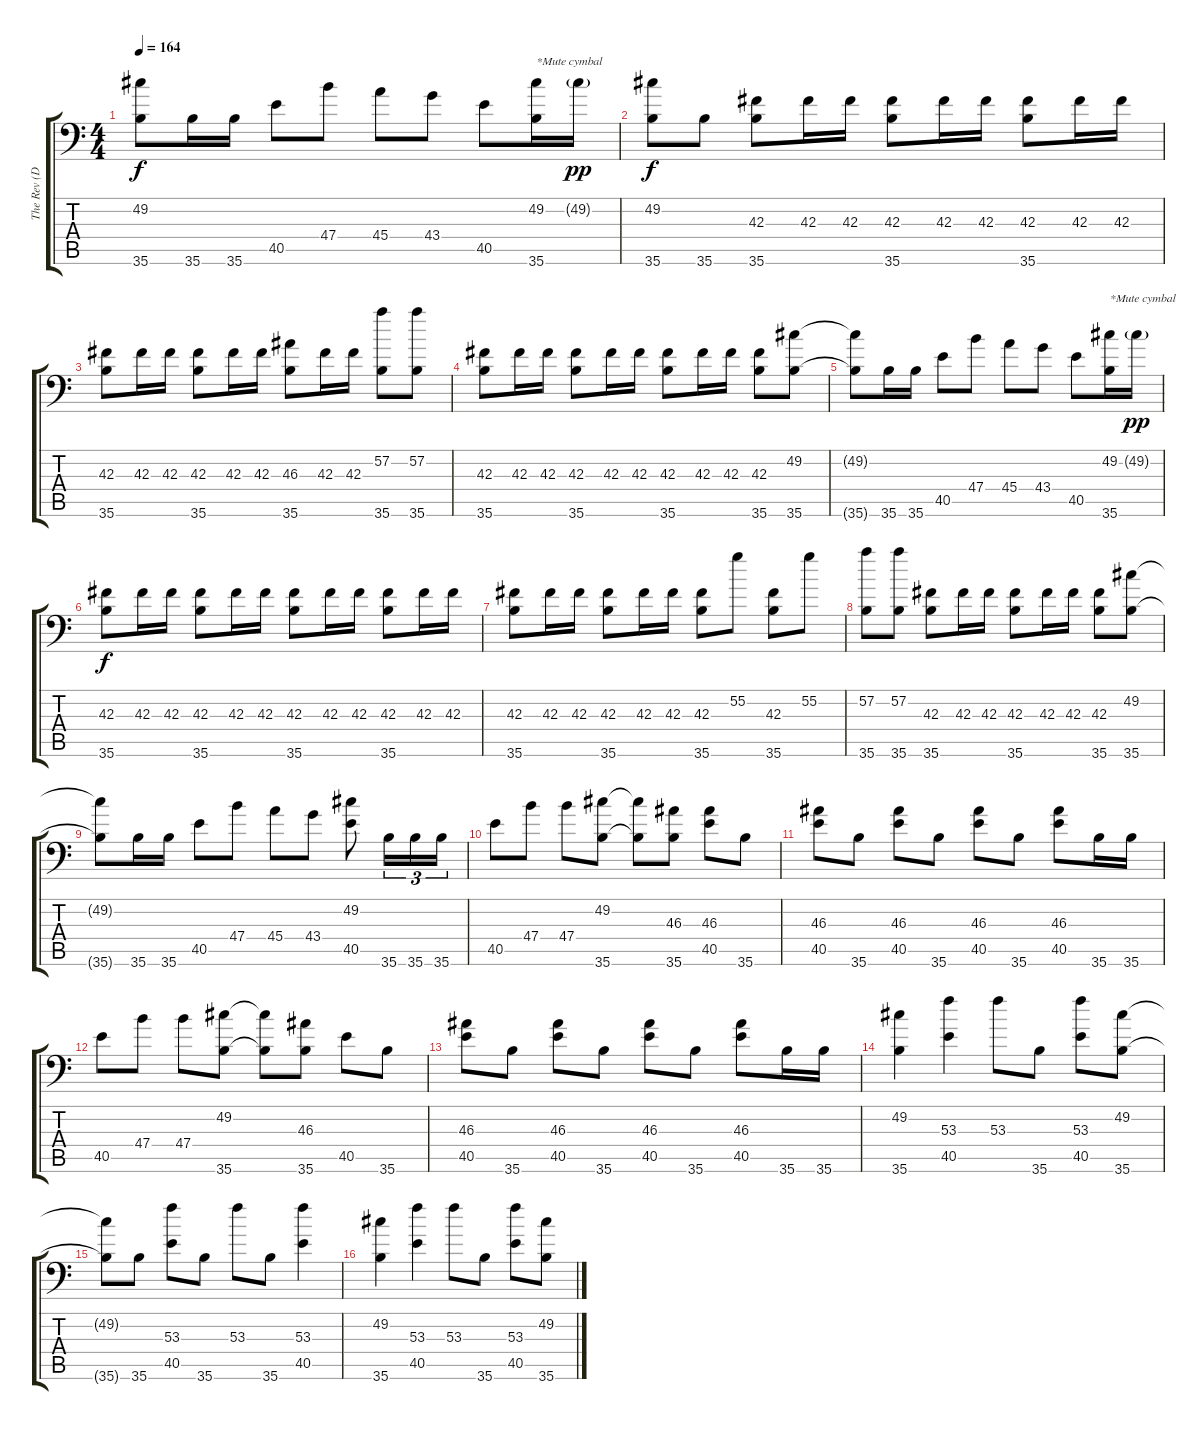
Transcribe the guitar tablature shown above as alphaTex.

\track ("The Rev (Drums)" "The Rev (D") {instrument acousticgrandpiano}
\staff {score tabs}
\tuning (C-1 C-1 C-1 C-1 C-1 C-1) {hide}
\ts (4 4)
\tempo 164
\clef f4
\ks c
(49.2{t} 35.6{t}).8{dy f} 35.6.16 35.6.16 40.5.8 47.4.8 45.4.8 43.4.8 40.5.8 (49.2 35.6).16{txt "*Mute cymbal"} 49.2{g}.16{dy pp} |
(49.2 35.6).8{dy f} 35.6.8 (42.3 35.6).8 42.3.16 42.3.16 (42.3 35.6).8 42.3.16 42.3.16 (42.3 35.6).8 42.3.16 42.3.16 |
(42.3 35.6).8 42.3.16 42.3.16 (42.3 35.6).8 42.3.16 42.3.16 (46.3 35.6).8 42.3.16 42.3.16 (57.2 35.6).8 (57.2 35.6).8 |
(42.3 35.6).8 42.3.16 42.3.16 (42.3 35.6).8 42.3.16 42.3.16 (42.3 35.6).8 42.3.16 42.3.16 (42.3 35.6).8 (49.2 35.6).8 |
(49.2{t} 35.6{t}).8 35.6.16 35.6.16 40.5.8 47.4.8 45.4.8 43.4.8 40.5.8 (49.2 35.6).16{txt "*Mute cymbal"} 49.2{g}.16{dy pp} |
(42.3 35.6).8{dy f} 42.3.16 42.3.16 (42.3 35.6).8 42.3.16 42.3.16 (42.3 35.6).8 42.3.16 42.3.16 (42.3 35.6).8 42.3.16 42.3.16 |
(42.3 35.6).8 42.3.16 42.3.16 (42.3 35.6).8 42.3.16 42.3.16 (42.3 35.6).8 55.2.8 (42.3 35.6).8 55.2.8 |
(57.2 35.6).8 (57.2 35.6).8 (42.3 35.6).8 42.3.16 42.3.16 (42.3 35.6).8 42.3.16 42.3.16 (42.3 35.6).8 (49.2 35.6).8 |
(49.2{t} 35.6{t}).8 35.6.16 35.6.16 40.5.8 47.4.8 45.4.8 43.4.8 (49.2 40.5).8 35.6.16{tu (3 2)} 35.6.16{tu (3 2)} 35.6.16{tu (3 2)} |
40.5.8 47.4.8 47.4.8 (49.2 35.6).8 (49.2{t} 35.6{t}).8 (46.3 35.6).8 (46.3 40.5).8 35.6.8 |
(46.3 40.5).8 35.6.8 (46.3 40.5).8 35.6.8 (46.3 40.5).8 35.6.8 (46.3 40.5).8 35.6.16 35.6.16 |
40.5.8 47.4.8 47.4.8 (49.2 35.6).8 (49.2{t} 35.6{t}).8 (46.3 35.6).8 40.5.8 35.6.8 |
(46.3 40.5).8 35.6.8 (46.3 40.5).8 35.6.8 (46.3 40.5).8 35.6.8 (46.3 40.5).8 35.6.16 35.6.16 |
(49.2 35.6).4 (53.3 40.5).4 53.3.8 35.6.8 (53.3 40.5).8 (49.2 35.6).8 |
(49.2{t} 35.6{t}).8 35.6.8 (53.3 40.5).8 35.6.8 53.3.8 35.6.8 (53.3 40.5).4 |
(49.2 35.6).4 (53.3 40.5).4 53.3.8 35.6.8 (53.3 40.5).8 (49.2 35.6).8
